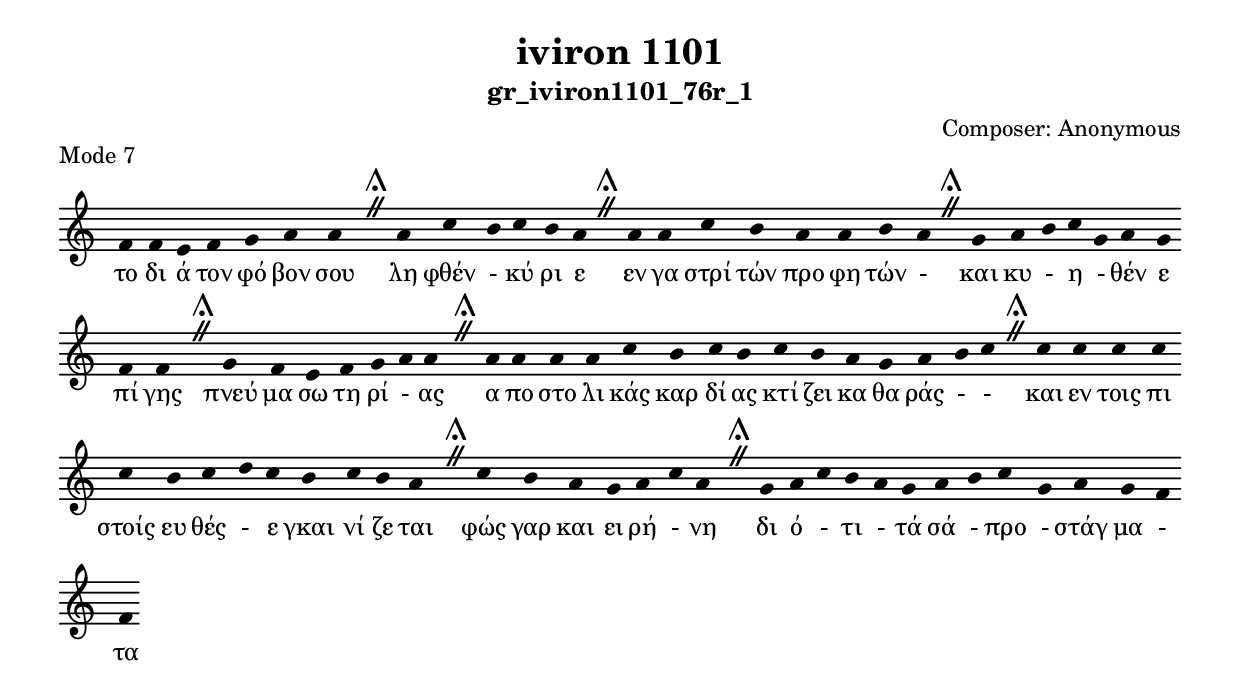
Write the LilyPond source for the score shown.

\include "gregorian.ly"

	\header {
 	  title = "iviron 1101"
	  subtitle = "gr_iviron1101_76r_1"
	  composer = "Composer: Αnonymous"
	  piece = "Mode 7"
	}

	chant = {
	  f'4 f'4 e'4 f'4 g'4 a'4 a'4 \divisioMaior
 a'4 c''4 b'4 c''4 b'4 a'4 \divisioMaior
 a'4 a'4 c''4 b'4 a'4 a'4 b'4 a'4 \divisioMaior
 g'4 a'4 b'4 c''4 g'4 a'4 g'4 f'4 f'4 \divisioMaior
 g'4 f'4 e'4 f'4 g'4 a'4 a'4 \divisioMaior
 a'4 a'4 a'4 a'4 c''4 b'4 c''4 b'4 c''4 b'4 a'4 g'4 a'4 b'4 c''4 \divisioMaior
 c''4 c''4 c''4 c''4 c''4 b'4 c''4 d''4 c''4 b'4 c''4 b'4 a'4 \divisioMaior
 c''4 b'4 a'4 g'4 a'4 c''4 a'4 \divisioMaior
 g'4 a'4 c''4 b'4 a'4 g'4 a'4 b'4 c''4 g'4 a'4 g'4 f'4 f'4\finalis
	}

	verba = \lyricmode {το δι ά τον φό βον σου 
λη φθέν - κύ ρι ε 
εν γα στρί τών προ φη τών - 
και κυ - η - θέν ε πί γης 
πνεύ μα σω τη ρί - ας 
α πο στο λι κάς καρ δί ας κτί ζει κα θα ράς -  - 
και εν τοις πι στοίς ευ θές - ε γκαι νί ζε ται 
φώς γαρ και ει ρή - νη 
δι ό - τι - τά σά - προ - στάγ μα - τα 
	}


	\score {
	  \new Staff <<
	  \new Voice = "melody" \chant
	  \new Lyrics = "one" \lyricsto melody \verba
	  >>
	  \layout {
	    \context {
	      \Staff
	      \remove "Time_signature_engraver"
	      \remove "Bar_engraver"
	    }
	    \context {
	      \Voice
	      \remove "Stem_engraver"
	    }
	  }
	}